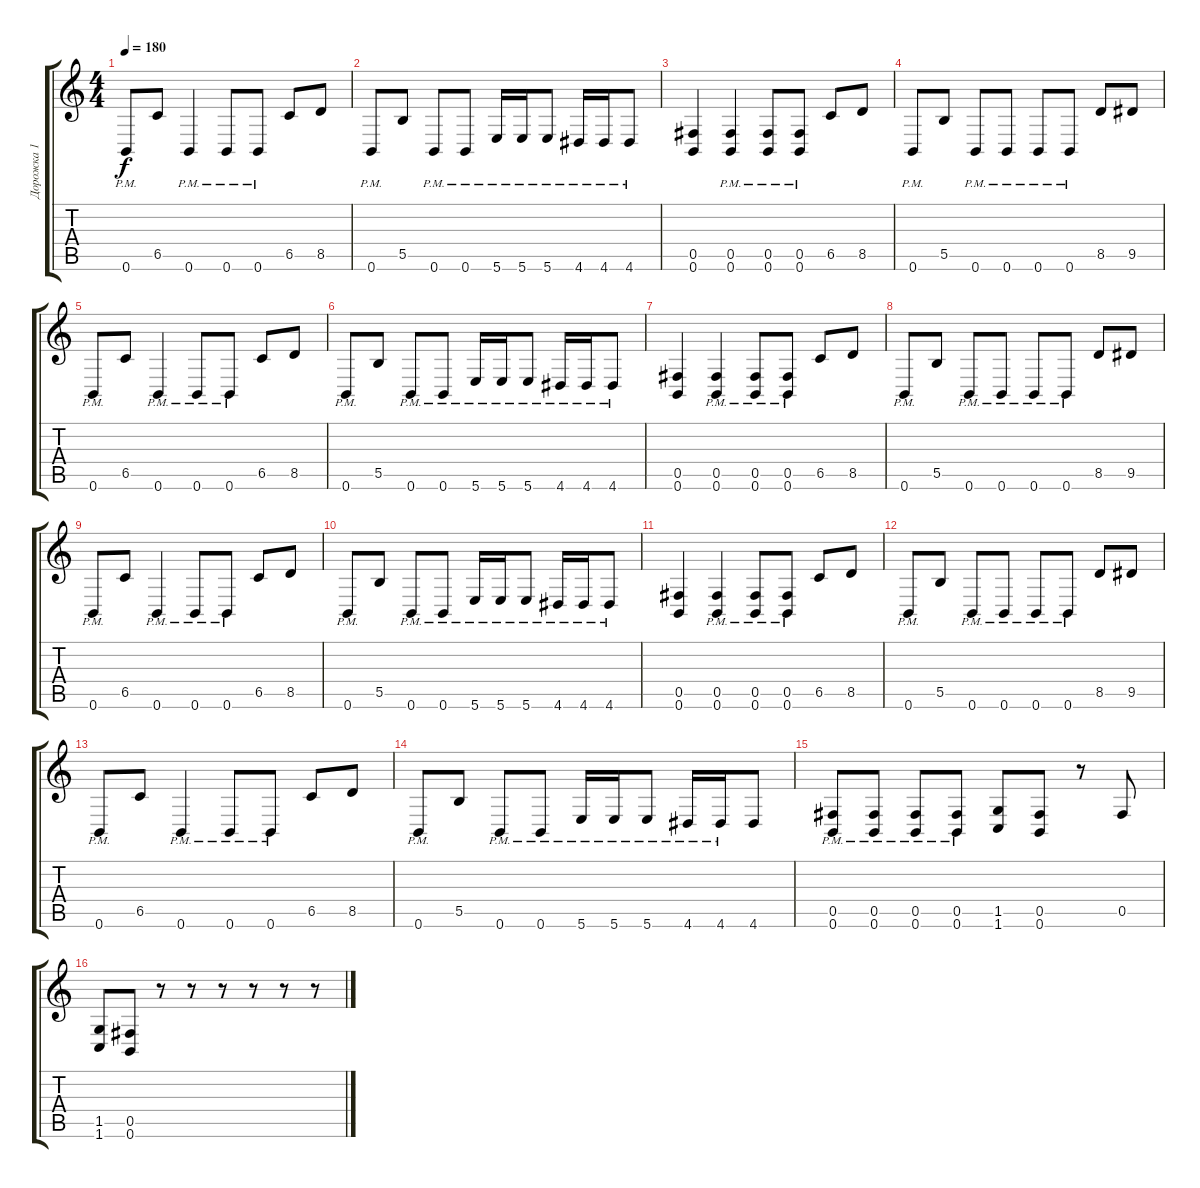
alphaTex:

\track ("Дорожка 1" "Дорожка 1") {instrument distortionguitar}
\staff {score tabs}
\tuning (Db4 Ab3 E3 B2 Gb2 B1) {hide}
\ts (4 4)
\tempo 180
\clef g2
\ks c
0.6{pm}.8{dy f} 6.5.8 0.6{pm}.4 0.6{pm}.8 0.6{pm}.8 6.5.8 8.5.8 |
0.6{pm}.8 5.5.8 0.6{pm}.8 0.6{pm}.8 5.6{pm}.16 5.6{pm}.16 5.6{pm}.8 4.6{pm}.16 4.6{pm}.16 4.6{pm}.8 |
(0.5 0.6).4 (0.5{pm} 0.6{pm}).4 (0.5{pm} 0.6{pm}).8 (0.5{pm} 0.6{pm}).8 6.5.8 8.5.8 |
0.6{pm}.8 5.5.8 0.6{pm}.8 0.6{pm}.8 0.6{pm}.8 0.6{pm}.8 8.5.8 9.5.8 |
0.6{pm}.8 6.5.8 0.6{pm}.4 0.6{pm}.8 0.6{pm}.8 6.5.8 8.5.8 |
0.6{pm}.8 5.5.8 0.6{pm}.8 0.6{pm}.8 5.6{pm}.16 5.6{pm}.16 5.6{pm}.8 4.6{pm}.16 4.6{pm}.16 4.6{pm}.8 |
(0.5 0.6).4 (0.5{pm} 0.6{pm}).4 (0.5{pm} 0.6{pm}).8 (0.5{pm} 0.6{pm}).8 6.5.8 8.5.8 |
0.6{pm}.8 5.5.8 0.6{pm}.8 0.6{pm}.8 0.6{pm}.8 0.6{pm}.8 8.5.8 9.5.8 |
0.6{pm}.8 6.5.8 0.6{pm}.4 0.6{pm}.8 0.6{pm}.8 6.5.8 8.5.8 |
0.6{pm}.8 5.5.8 0.6{pm}.8 0.6{pm}.8 5.6{pm}.16 5.6{pm}.16 5.6{pm}.8 4.6{pm}.16 4.6{pm}.16 4.6{pm}.8 |
(0.5 0.6).4 (0.5{pm} 0.6{pm}).4 (0.5{pm} 0.6{pm}).8 (0.5{pm} 0.6{pm}).8 6.5.8 8.5.8 |
0.6{pm}.8 5.5.8 0.6{pm}.8 0.6{pm}.8 0.6{pm}.8 0.6{pm}.8 8.5.8 9.5.8 |
0.6{pm}.8 6.5.8 0.6{pm}.4 0.6{pm}.8 0.6{pm}.8 6.5.8 8.5.8 |
0.6{pm}.8 5.5.8 0.6{pm}.8 0.6{pm}.8 5.6{pm}.16 5.6{pm}.16 5.6{pm}.8 4.6{pm}.16 4.6{pm}.16 4.6.8 |
(0.5{pm} 0.6{pm}).8 (0.5{pm} 0.6{pm}).8 (0.5{pm} 0.6{pm}).8 (0.5{pm} 0.6{pm}).8 (1.5 1.6).8 (0.5 0.6).8 r.8 0.5.8 |
(1.5 1.6).8 (0.5 0.6).8 r.8 r.8 r.8 r.8 r.8 r.8
